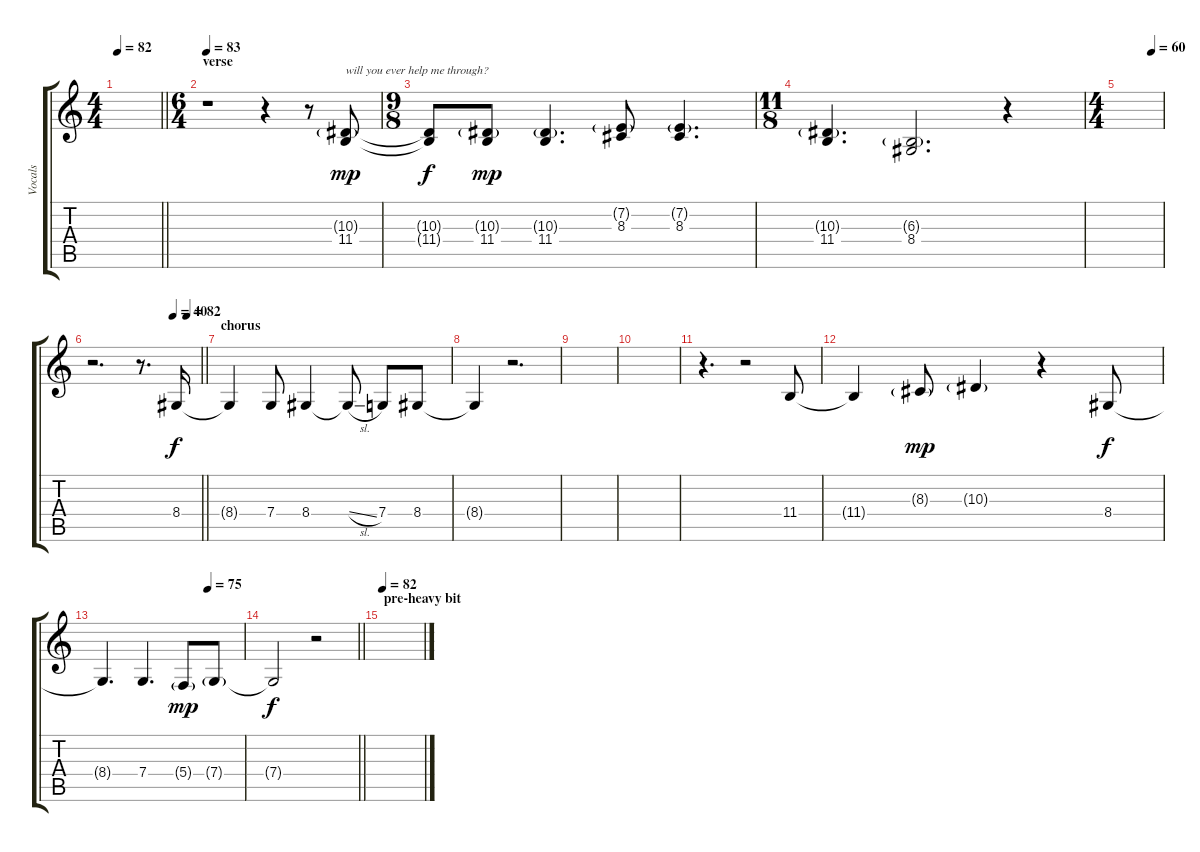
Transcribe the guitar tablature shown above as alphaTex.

\track ("Vocals" "Vocals") {instrument clarinet}
\staff {score tabs}
\tuning (D4 A3 F3 C3 G2 C2) {hide}
\ts (4 4)
\tempo 82
\clef g2
\barLineRight lightlight
\ks c
|
\ts (6 4)
\section ("" "verse")
\tempo 83
r.1{volume 10} r.4 r.8 (10.3{g} 11.4).8{txt "will you ever help me through?" dy mp} |
\ts (9 8)
(10.3{t} 11.4{t}).8{dy f} (10.3{g} 11.4).8{dy mp} (10.3{g} 11.4).4{d} (7.2{g} 8.3).8 (7.2{g} 8.3).4{d} |
\ts (11 8)
(10.3{g} 11.4).4{d} (6.3{g} 8.4).2{d} r.4 |
\ts (4 4)
\tempo (60 0.75)
|
\tempo (40 0.75)
\tempo (82 0.875)
\barLineRight lightlight
r.2{d} r.8{d volume 6} 8.4.16{dy f} |
\section ("" "chorus")
8.4{t}.4 7.4.8 8.4.4 8.4{sl t}.8 7.4.8 8.4.8 |
8.4{t}.4 r.2{d} |
|
|
r.4{d} r.2 11.4.8 |
11.4{t}.4 8.3{g}.8{dy mp} 10.3{g}.4 r.4 8.4.8{dy f} |
\tempo (75 0.75)
8.4{t}.4{d} 7.4.4{d} 5.4{g}.8{dy mp} 7.4{g}.8 |
\barLineRight lightlight
7.4{t}.2{dy f} r.2 |
\section ("" "pre-heavy bit")
\tempo 82
